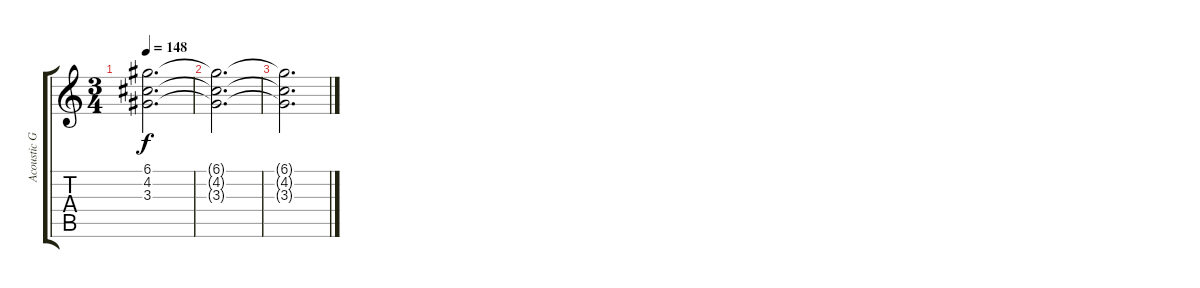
\track ("Acoustic Guitar" "Acoustic G") {instrument acousticguitarsteel}
\staff {score tabs}
\tuning (D4 A3 F3 C3 G2 C2) {hide}
\ts (3 4)
\tempo 148
\clef g2
\ks c
(6.1{t} 4.2{t} 3.3{t}).2{d dy f} |
(6.1{t} 4.2{t} 3.3{t}).2{d} |
(6.1{t} 4.2{t} 3.3{t}).2{d}
